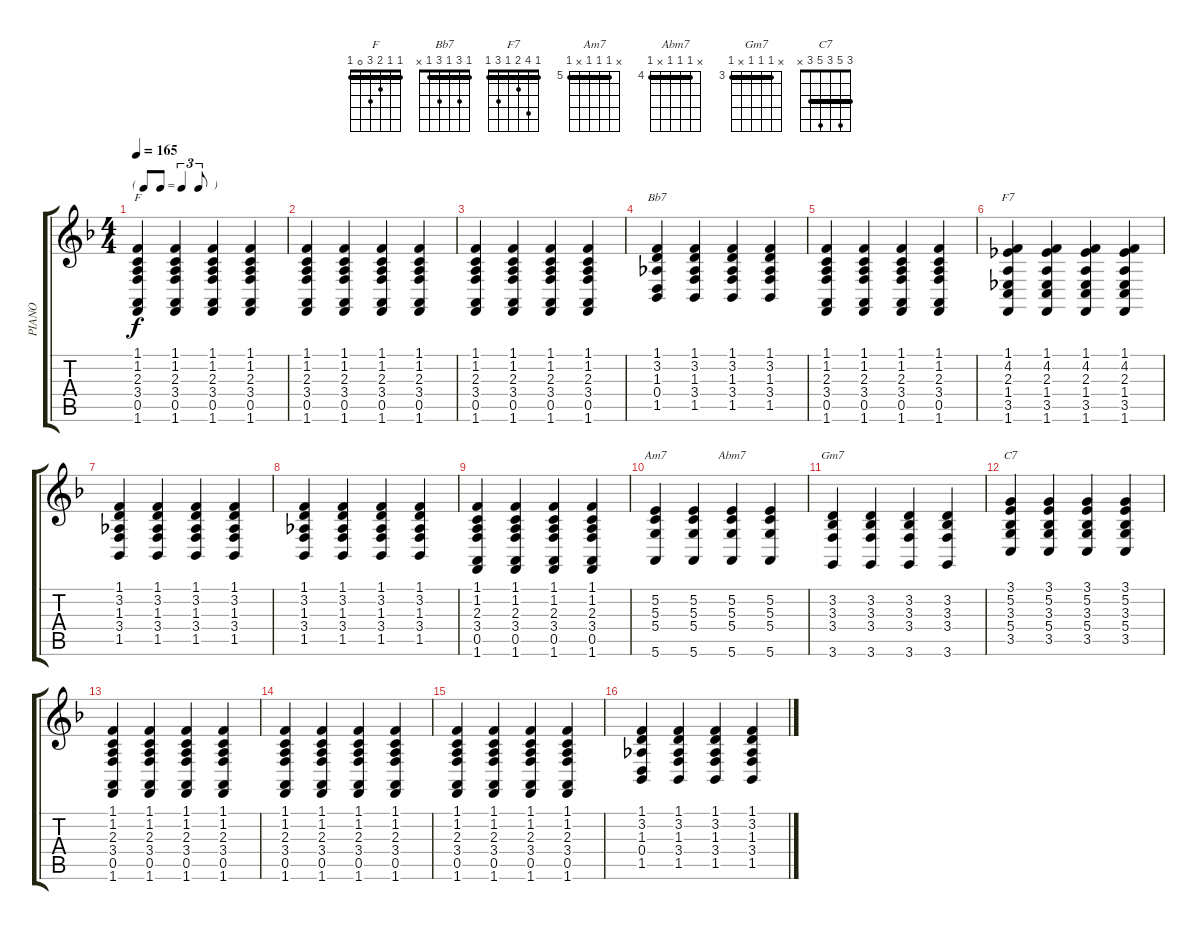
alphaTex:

\track ("PIANO" "PIANO") {instrument acousticgrandpiano}
\staff {score tabs}
\tuning (E4 B3 G3 D3 A2 E2) {hide}
\chord ("F" 1 1 2 3 0 1) {barre 1}
\chord ("Bb7" 1 3 1 3 1 x) {barre 1}
\chord ("F7" 1 4 2 1 3 1) {barre 1}
\chord ("Am7" x 5 5 5 x 5) {firstfret 5 barre 5}
\chord ("Abm7" x 4 4 4 x 4) {firstfret 4 barre 4}
\chord ("Gm7" x 3 3 3 x 3) {firstfret 3 barre 3}
\chord ("C7" 3 5 3 5 3 x) {barre 3}
\ts (4 4)
\tf triplet8th
\tempo 165
\clef g2
\ks f
(1.1 1.2 2.3 3.4 0.5 1.6).4{ch "F" dy f} (1.1 1.2 2.3 3.4 0.5 1.6).4 (1.1 1.2 2.3 3.4 0.5 1.6).4 (1.1 1.2 2.3 3.4 0.5 1.6).4 |
(1.1 1.2 2.3 3.4 0.5 1.6).4 (1.1 1.2 2.3 3.4 0.5 1.6).4 (1.1 1.2 2.3 3.4 0.5 1.6).4 (1.1 1.2 2.3 3.4 0.5 1.6).4 |
(1.1 1.2 2.3 3.4 0.5 1.6).4 (1.1 1.2 2.3 3.4 0.5 1.6).4 (1.1 1.2 2.3 3.4 0.5 1.6).4 (1.1 1.2 2.3 3.4 0.5 1.6).4 |
(1.1 3.2 1.3 0.4 1.5).4{ch "Bb7"} (1.1 3.2 1.3 3.4 1.5).4 (1.1 3.2 1.3 3.4 1.5).4 (1.1 3.2 1.3 3.4 1.5).4 |
(1.1 1.2 2.3 3.4 0.5 1.6).4 (1.1 1.2 2.3 3.4 0.5 1.6).4 (1.1 1.2 2.3 3.4 0.5 1.6).4 (1.1 1.2 2.3 3.4 0.5 1.6).4 |
(1.1 4.2 2.3 1.4 3.5 1.6).4{ch "F7"} (1.1 4.2 2.3 1.4 3.5 1.6).4 (1.1 4.2 2.3 1.4 3.5 1.6).4 (1.1 4.2 2.3 1.4 3.5 1.6).4 |
(1.1 3.2 1.3 3.4 1.5).4 (1.1 3.2 1.3 3.4 1.5).4 (1.1 3.2 1.3 3.4 1.5).4 (1.1 3.2 1.3 3.4 1.5).4 |
(1.1 3.2 1.3 3.4 1.5).4 (1.1 3.2 1.3 3.4 1.5).4 (1.1 3.2 1.3 3.4 1.5).4 (1.1 3.2 1.3 3.4 1.5).4 |
(1.1 1.2 2.3 3.4 0.5 1.6).4 (1.1 1.2 2.3 3.4 0.5 1.6).4 (1.1 1.2 2.3 3.4 0.5 1.6).4 (1.1 1.2 2.3 3.4 0.5 1.6).4 |
(5.2 5.3 5.4 5.6).4{ch "Am7"} (5.2 5.3 5.4 5.6).4 (5.2 5.3 5.4 5.6).4{ch "Abm7"} (5.2 5.3 5.4 5.6).4 |
(3.2 3.3 3.4 3.6).4{ch "Gm7"} (3.2 3.3 3.4 3.6).4 (3.2 3.3 3.4 3.6).4 (3.2 3.3 3.4 3.6).4 |
(3.1 5.2 3.3 5.4 3.5).4{ch "C7"} (3.1 5.2 3.3 5.4 3.5).4 (3.1 5.2 3.3 5.4 3.5).4 (3.1 5.2 3.3 5.4 3.5).4 |
(1.1 1.2 2.3 3.4 0.5 1.6).4 (1.1 1.2 2.3 3.4 0.5 1.6).4 (1.1 1.2 2.3 3.4 0.5 1.6).4 (1.1 1.2 2.3 3.4 0.5 1.6).4 |
(1.1 1.2 2.3 3.4 0.5 1.6).4 (1.1 1.2 2.3 3.4 0.5 1.6).4 (1.1 1.2 2.3 3.4 0.5 1.6).4 (1.1 1.2 2.3 3.4 0.5 1.6).4 |
(1.1 1.2 2.3 3.4 0.5 1.6).4 (1.1 1.2 2.3 3.4 0.5 1.6).4 (1.1 1.2 2.3 3.4 0.5 1.6).4 (1.1 1.2 2.3 3.4 0.5 1.6).4 |
(1.1 3.2 1.3 0.4 1.5).4 (1.1 3.2 1.3 3.4 1.5).4 (1.1 3.2 1.3 3.4 1.5).4 (1.1 3.2 1.3 3.4 1.5).4
